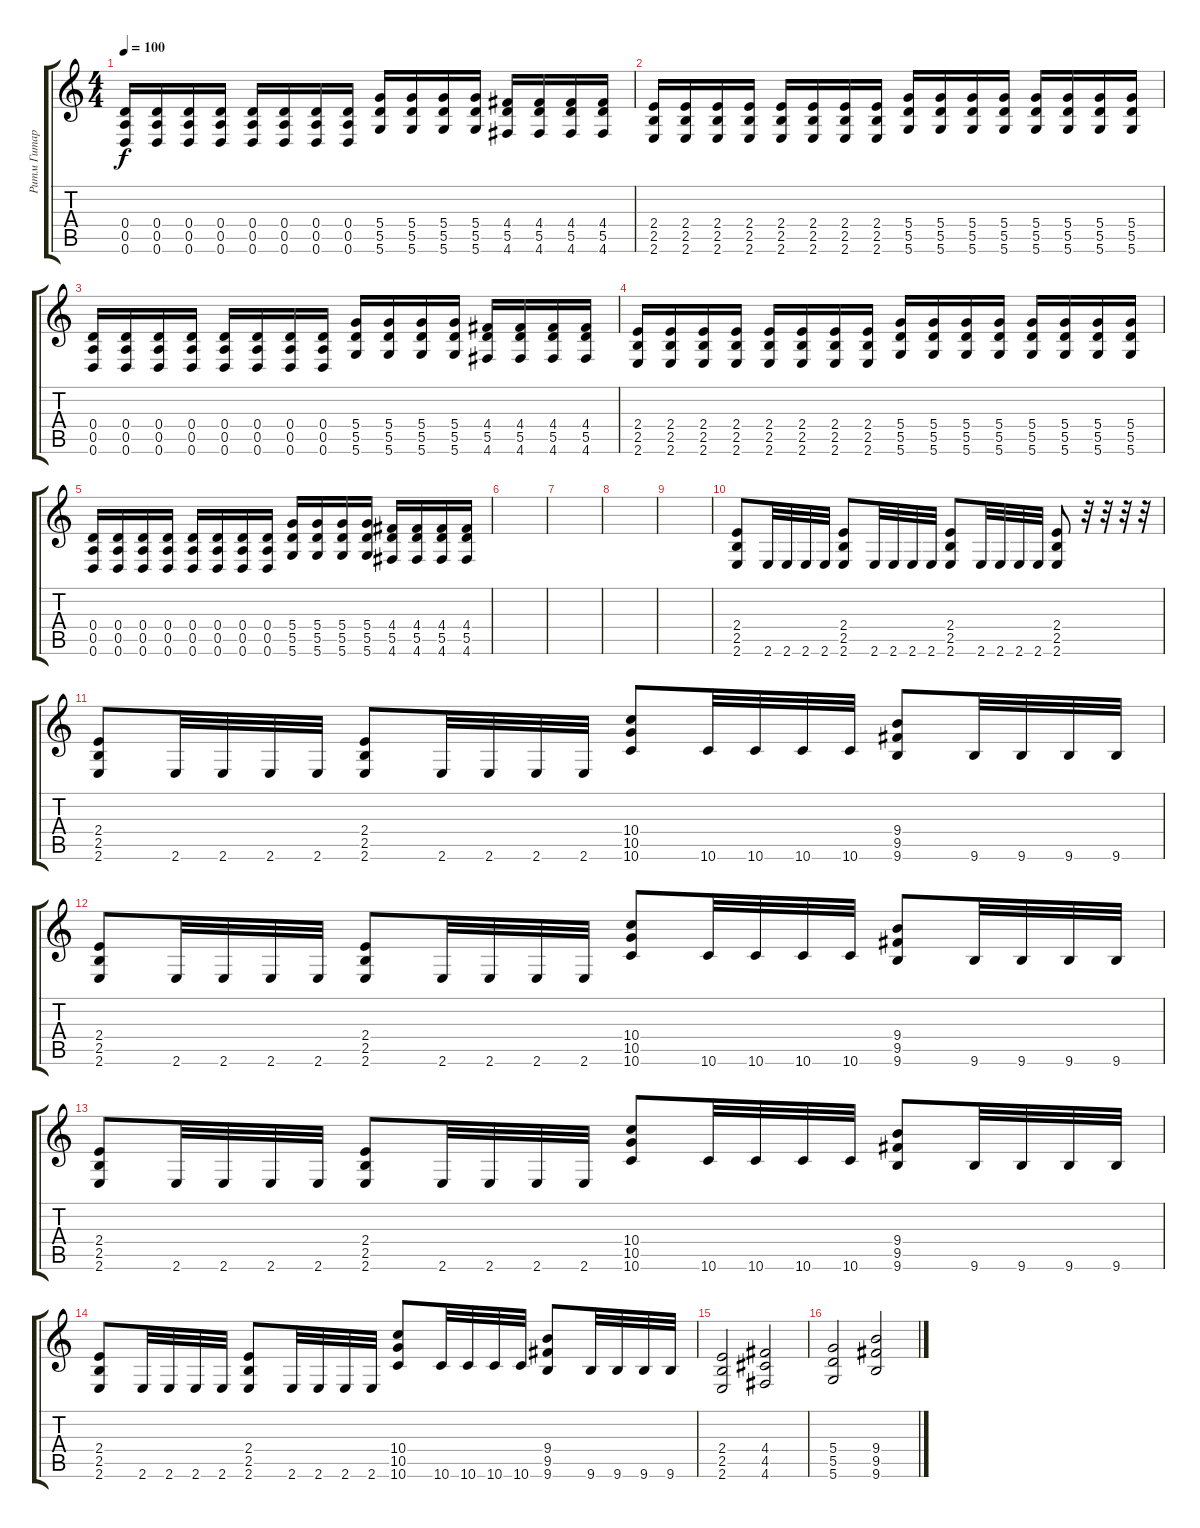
\track ("Ритм Гитара (Bizzy D)" "Ритм Гитар") {instrument distortionguitar}
\staff {score tabs}
\tuning (E4 B3 G3 D3 A2 D2) {hide}
\ts (4 4)
\tempo 100
\clef g2
\ks c
(0.4 0.5 0.6).16{dy f} (0.4 0.5 0.6).16 (0.4 0.5 0.6).16 (0.4 0.5 0.6).16 (0.4 0.5 0.6).16 (0.4 0.5 0.6).16 (0.4 0.5 0.6).16 (0.4 0.5 0.6).16 (5.4 5.5 5.6).16 (5.4 5.5 5.6).16 (5.4 5.5 5.6).16 (5.4 5.5 5.6).16 (4.4 5.5 4.6).16 (4.4 5.5 4.6).16 (4.4 5.5 4.6).16 (4.4 5.5 4.6).16 |
(2.4 2.5 2.6).16 (2.4 2.5 2.6).16 (2.4 2.5 2.6).16 (2.4 2.5 2.6).16 (2.4 2.5 2.6).16 (2.4 2.5 2.6).16 (2.4 2.5 2.6).16 (2.4 2.5 2.6).16 (5.4 5.5 5.6).16 (5.4 5.5 5.6).16 (5.4 5.5 5.6).16 (5.4 5.5 5.6).16 (5.4 5.5 5.6).16 (5.4 5.5 5.6).16 (5.4 5.5 5.6).16 (5.4 5.5 5.6).16 |
(0.4 0.5 0.6).16 (0.4 0.5 0.6).16 (0.4 0.5 0.6).16 (0.4 0.5 0.6).16 (0.4 0.5 0.6).16 (0.4 0.5 0.6).16 (0.4 0.5 0.6).16 (0.4 0.5 0.6).16 (5.4 5.5 5.6).16 (5.4 5.5 5.6).16 (5.4 5.5 5.6).16 (5.4 5.5 5.6).16 (4.4 5.5 4.6).16 (4.4 5.5 4.6).16 (4.4 5.5 4.6).16 (4.4 5.5 4.6).16 |
(2.4 2.5 2.6).16 (2.4 2.5 2.6).16 (2.4 2.5 2.6).16 (2.4 2.5 2.6).16 (2.4 2.5 2.6).16 (2.4 2.5 2.6).16 (2.4 2.5 2.6).16 (2.4 2.5 2.6).16 (5.4 5.5 5.6).16 (5.4 5.5 5.6).16 (5.4 5.5 5.6).16 (5.4 5.5 5.6).16 (5.4 5.5 5.6).16 (5.4 5.5 5.6).16 (5.4 5.5 5.6).16 (5.4 5.5 5.6).16 |
(0.4 0.5 0.6).16 (0.4 0.5 0.6).16 (0.4 0.5 0.6).16 (0.4 0.5 0.6).16 (0.4 0.5 0.6).16 (0.4 0.5 0.6).16 (0.4 0.5 0.6).16 (0.4 0.5 0.6).16 (5.4 5.5 5.6).16 (5.4 5.5 5.6).16 (5.4 5.5 5.6).16 (5.4 5.5 5.6).16 (4.4 5.5 4.6).16 (4.4 5.5 4.6).16 (4.4 5.5 4.6).16 (4.4 5.5 4.6).16 |
|
|
|
|
(2.4 2.5 2.6).8 2.6.32 2.6.32 2.6.32 2.6.32 (2.4 2.5 2.6).8 2.6.32 2.6.32 2.6.32 2.6.32 (2.4 2.5 2.6).8 2.6.32 2.6.32 2.6.32 2.6.32 (2.4 2.5 2.6).8 r.32 r.32 r.32 r.32 |
(2.4 2.5 2.6).8 2.6.32 2.6.32 2.6.32 2.6.32 (2.4 2.5 2.6).8 2.6.32 2.6.32 2.6.32 2.6.32 (10.4 10.5 10.6).8 10.6.32 10.6.32 10.6.32 10.6.32 (9.4 9.5 9.6).8 9.6.32 9.6.32 9.6.32 9.6.32 |
(2.4 2.5 2.6).8 2.6.32 2.6.32 2.6.32 2.6.32 (2.4 2.5 2.6).8 2.6.32 2.6.32 2.6.32 2.6.32 (10.4 10.5 10.6).8 10.6.32 10.6.32 10.6.32 10.6.32 (9.4 9.5 9.6).8 9.6.32 9.6.32 9.6.32 9.6.32 |
(2.4 2.5 2.6).8 2.6.32 2.6.32 2.6.32 2.6.32 (2.4 2.5 2.6).8 2.6.32 2.6.32 2.6.32 2.6.32 (10.4 10.5 10.6).8 10.6.32 10.6.32 10.6.32 10.6.32 (9.4 9.5 9.6).8 9.6.32 9.6.32 9.6.32 9.6.32 |
(2.4 2.5 2.6).8 2.6.32 2.6.32 2.6.32 2.6.32 (2.4 2.5 2.6).8 2.6.32 2.6.32 2.6.32 2.6.32 (10.4 10.5 10.6).8 10.6.32 10.6.32 10.6.32 10.6.32 (9.4 9.5 9.6).8 9.6.32 9.6.32 9.6.32 9.6.32 |
(2.4 2.5 2.6).2 (4.4 4.5 4.6).2 |
(5.4 5.5 5.6).2 (9.4 9.5 9.6).2
